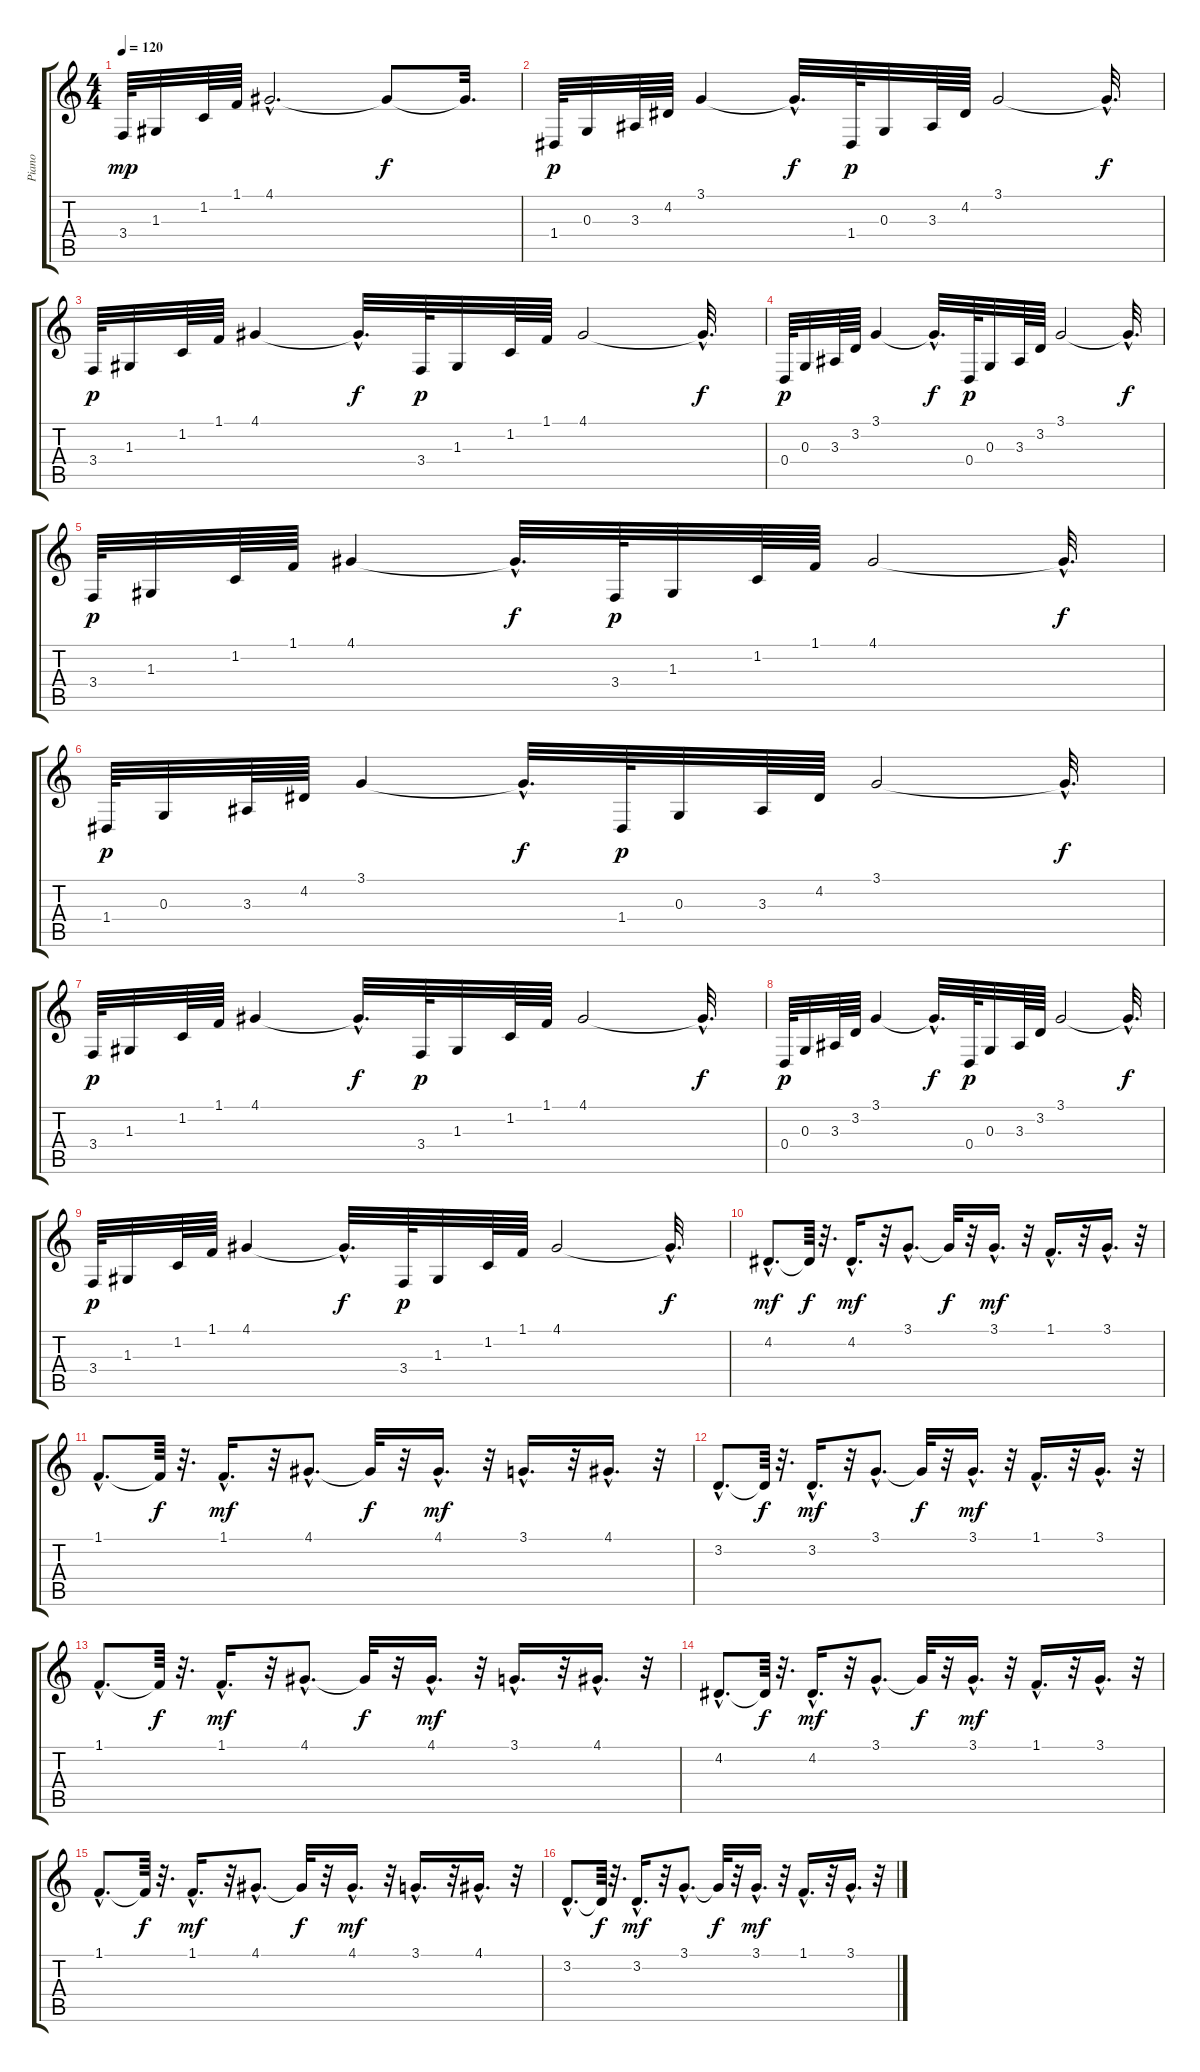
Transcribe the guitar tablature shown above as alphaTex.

\track ("Piano" "Piano") {instrument electricpiano1}
\staff {score tabs}
\tuning (E4 B3 G3 D3 A2 E2) {hide}
\ts (4 4)
\tempo 120
\clef g2
\ks c
3.4.64{dy mp} 1.3.32 1.2.64 1.1.64 4.1{hac}.2{d} 4.1{t}.8{dy f} 4.1{t}.32{d} |
1.4.64{dy p} 0.3.32 3.3.64 4.2.64 3.1.4 3.1{hac t}.32{d dy f} 1.4.64{dy p} 0.3.32 3.3.64 4.2.64 3.1.2 3.1{hac t}.32{d dy f} |
3.4.64{dy p} 1.3.32 1.2.64 1.1.64 4.1.4 4.1{hac t}.32{d dy f} 3.4.64{dy p} 1.3.32 1.2.64 1.1.64 4.1.2 4.1{hac t}.32{d dy f} |
0.4.64{dy p} 0.3.32 3.3.64 3.2.64 3.1.4 3.1{hac t}.32{d dy f} 0.4.64{dy p} 0.3.32 3.3.64 3.2.64 3.1.2 3.1{hac t}.32{d dy f} |
3.4.64{dy p} 1.3.32 1.2.64 1.1.64 4.1.4 4.1{hac t}.32{d dy f} 3.4.64{dy p} 1.3.32 1.2.64 1.1.64 4.1.2 4.1{hac t}.32{d dy f} |
1.4.64{dy p} 0.3.32 3.3.64 4.2.64 3.1.4 3.1{hac t}.32{d dy f} 1.4.64{dy p} 0.3.32 3.3.64 4.2.64 3.1.2 3.1{hac t}.32{d dy f} |
3.4.64{dy p} 1.3.32 1.2.64 1.1.64 4.1.4 4.1{hac t}.32{d dy f} 3.4.64{dy p} 1.3.32 1.2.64 1.1.64 4.1.2 4.1{hac t}.32{d dy f} |
0.4.64{dy p} 0.3.32 3.3.64 3.2.64 3.1.4 3.1{hac t}.32{d dy f} 0.4.64{dy p} 0.3.32 3.3.64 3.2.64 3.1.2 3.1{hac t}.32{d dy f} |
3.4.64{dy p} 1.3.32 1.2.64 1.1.64 4.1.4 4.1{hac t}.32{d dy f} 3.4.64{dy p} 1.3.32 1.2.64 1.1.64 4.1.2 4.1{hac t}.32{d dy f} |
4.2{hac}.8{d dy mf} 4.2{t}.64{dy f} r.32{d} 4.2{hac}.16{d dy mf} r.32 3.1{hac}.8{d} 3.1{t}.32{dy f} r.32 3.1{hac}.16{d dy mf} r.32 1.1{hac}.16{d} r.32 3.1{hac}.16{d} r.32 |
1.1{hac}.8{d} 1.1{t}.64{dy f} r.32{d} 1.1{hac}.16{d dy mf} r.32 4.1{hac}.8{d} 4.1{t}.32{dy f} r.32 4.1{hac}.16{d dy mf} r.32 3.1{hac}.16{d} r.32 4.1{hac}.16{d} r.32 |
3.2{hac}.8{d} 3.2{t}.64{dy f} r.32{d} 3.2{hac}.16{d dy mf} r.32 3.1{hac}.8{d} 3.1{t}.32{dy f} r.32 3.1{hac}.16{d dy mf} r.32 1.1{hac}.16{d} r.32 3.1{hac}.16{d} r.32 |
1.1{hac}.8{d} 1.1{t}.64{dy f} r.32{d} 1.1{hac}.16{d dy mf} r.32 4.1{hac}.8{d} 4.1{t}.32{dy f} r.32 4.1{hac}.16{d dy mf} r.32 3.1{hac}.16{d} r.32 4.1{hac}.16{d} r.32 |
4.2{hac}.8{d} 4.2{t}.64{dy f} r.32{d} 4.2{hac}.16{d dy mf} r.32 3.1{hac}.8{d} 3.1{t}.32{dy f} r.32 3.1{hac}.16{d dy mf} r.32 1.1{hac}.16{d} r.32 3.1{hac}.16{d} r.32 |
1.1{hac}.8{d} 1.1{t}.64{dy f} r.32{d} 1.1{hac}.16{d dy mf} r.32 4.1{hac}.8{d} 4.1{t}.32{dy f} r.32 4.1{hac}.16{d dy mf} r.32 3.1{hac}.16{d} r.32 4.1{hac}.16{d} r.32 |
3.2{hac}.8{d} 3.2{t}.64{dy f} r.32{d} 3.2{hac}.16{d dy mf} r.32 3.1{hac}.8{d} 3.1{t}.32{dy f} r.32 3.1{hac}.16{d dy mf} r.32 1.1{hac}.16{d} r.32 3.1{hac}.16{d} r.32
